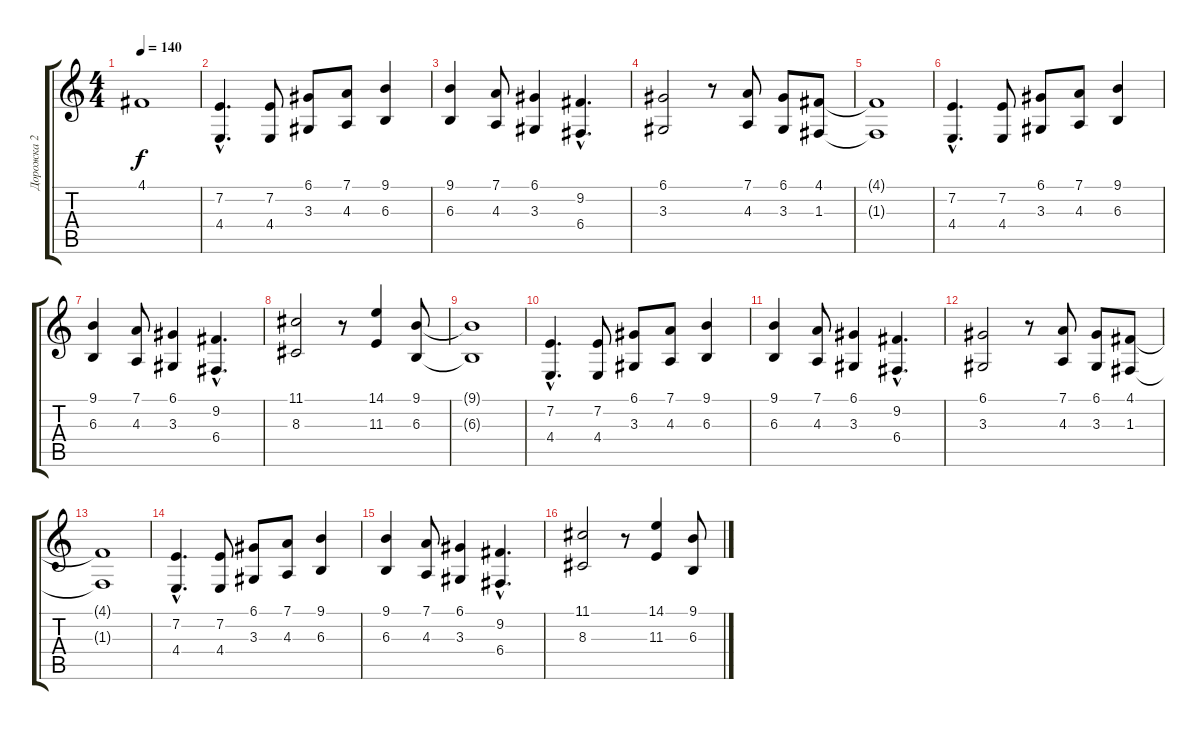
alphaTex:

\track ("Дорожка 2" "Дорожка 2") {instrument brightacousticpiano}
\staff {score tabs}
\tuning (D4 A3 F3 C3 G2 D2) {hide}
\ts (4 4)
\tempo 140
\clef g2
\ks c
4.1{t}.1{dy f} |
(7.2{hac} 4.4{hac}).4{d} (7.2 4.4).8 (6.1 3.3).8 (7.1 4.3).8 (9.1 6.3).4 |
(9.1 6.3).4 (7.1 4.3).8 (6.1 3.3).4 (9.2{hac} 6.4{hac}).4{d} |
(6.1 3.3).2 r.8 (7.1 4.3).8 (6.1 3.3).8 (4.1 1.3).8 |
(4.1{t} 1.3{t}).1 |
(7.2{hac} 4.4{hac}).4{d} (7.2 4.4).8 (6.1 3.3).8 (7.1 4.3).8 (9.1 6.3).4 |
(9.1 6.3).4 (7.1 4.3).8 (6.1 3.3).4 (9.2{hac} 6.4{hac}).4{d} |
(11.1 8.3).2 r.8 (14.1 11.3).4 (9.1 6.3).8 |
(9.1{t} 6.3{t}).1 |
(7.2{hac} 4.4{hac}).4{d} (7.2 4.4).8 (6.1 3.3).8 (7.1 4.3).8 (9.1 6.3).4 |
(9.1 6.3).4 (7.1 4.3).8 (6.1 3.3).4 (9.2{hac} 6.4{hac}).4{d} |
(6.1 3.3).2 r.8 (7.1 4.3).8 (6.1 3.3).8 (4.1 1.3).8 |
(4.1{t} 1.3{t}).1 |
(7.2{hac} 4.4{hac}).4{d} (7.2 4.4).8 (6.1 3.3).8 (7.1 4.3).8 (9.1 6.3).4 |
(9.1 6.3).4 (7.1 4.3).8 (6.1 3.3).4 (9.2{hac} 6.4{hac}).4{d} |
(11.1 8.3).2 r.8 (14.1 11.3).4 (9.1 6.3).8
